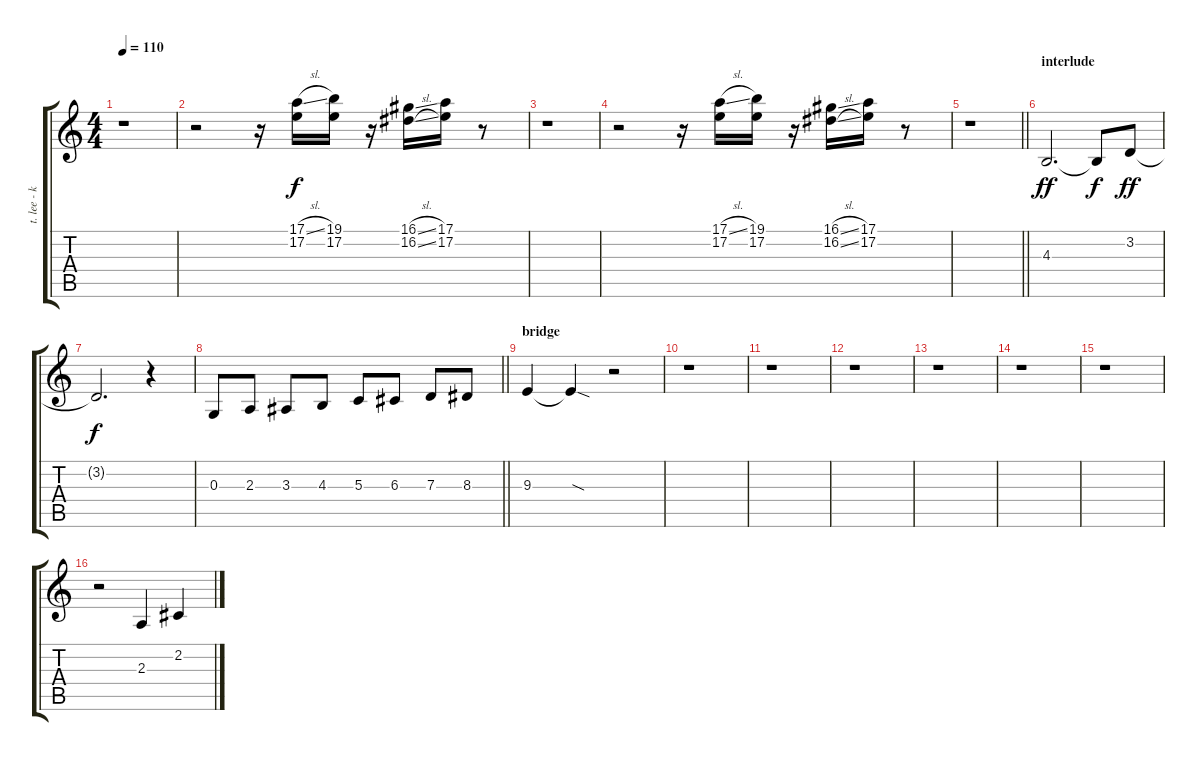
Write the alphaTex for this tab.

\track ("t. lee - keyboards" "t. lee - k") {instrument synthbrass1}
\staff {score tabs}
\tuning (E4 B3 G3 D3 A2 E2) {hide}
\ts (4 4)
\tempo 110
\clef g2
\ks c
r.1{dy f} |
r.2 r.16 (17.1{sl} 17.2).16 (19.1 17.2).16 r.16 (16.1{sl} 16.2{sl}).16 (17.1 17.2).16 r.8 |
r.1 |
r.2 r.16 (17.1{sl} 17.2).16 (19.1 17.2).16 r.16 (16.1{sl} 16.2{sl}).16 (17.1 17.2).16 r.8 |
\barLineRight lightlight
r.1 |
\section ("" "interlude")
4.3.2{d dy ff} 4.3{t}.8{dy f} 3.2.8{dy ff} |
3.2{t}.2{d dy f} r.4 |
\barLineRight lightlight
0.3.8 2.3.8 3.3.8 4.3.8 5.3.8 6.3.8 7.3.8 8.3.8 |
\section ("" "bridge")
9.3.4 9.3{sod t}.4 r.2 |
r.1 |
r.1 |
r.1 |
r.1 |
r.1 |
r.1 |
r.2 2.3.4 2.2.4
